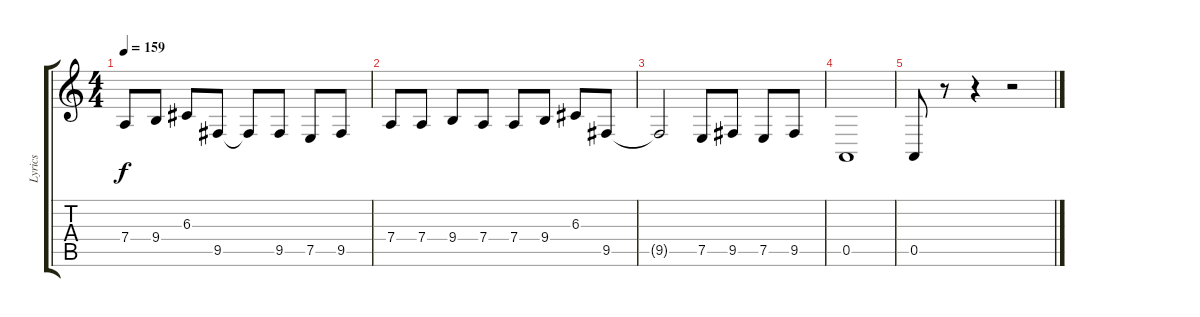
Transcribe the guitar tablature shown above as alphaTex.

\track ("Lyrics" "Lyrics") {instrument viola}
\staff {score tabs}
\tuning (E4 B3 G3 D3 A2 E2) {hide}
\ts (4 4)
\tempo 159
\clef g2
\ks c
7.4.8{dy f} 9.4.8 6.3.8 9.5.8 9.5{t}.8 9.5.8 7.5.8 9.5.8 |
7.4.8 7.4.8 9.4.8 7.4.8 7.4.8 9.4.8 6.3.8 9.5.8 |
9.5{t}.2 7.5.8 9.5.8 7.5.8 9.5.8 |
0.5.1 |
0.5.8 r.8 r.4 r.2
